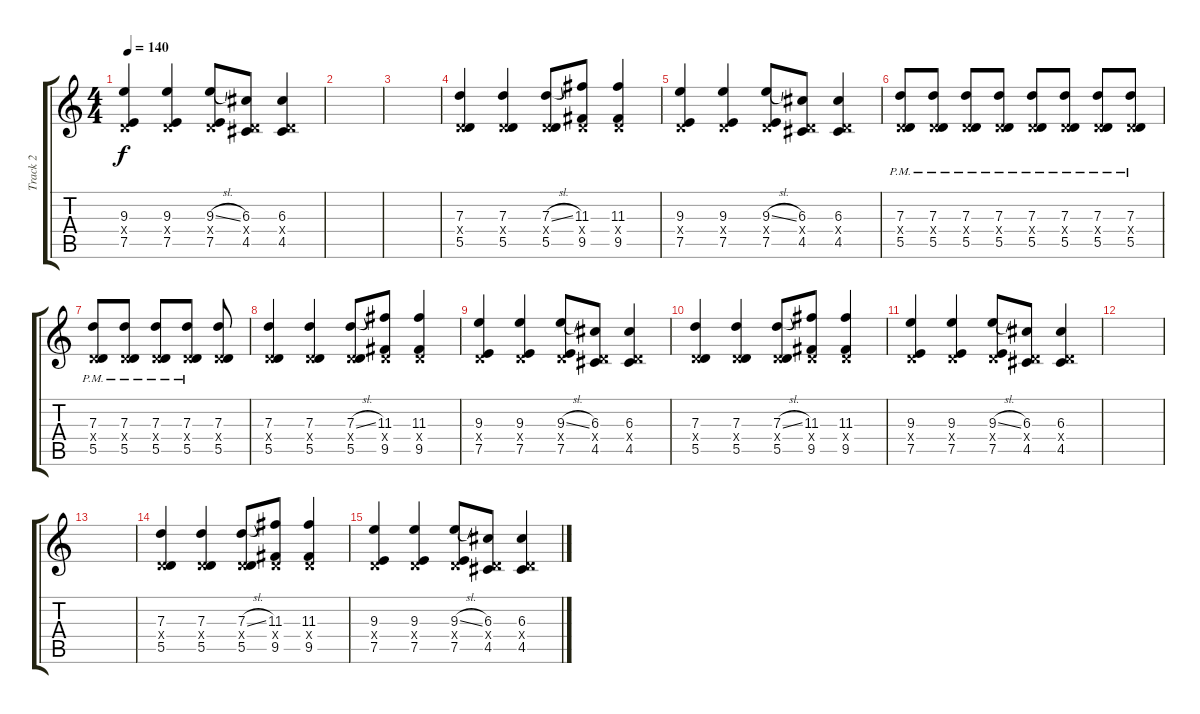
\track ("Track 2" "Track 2") {instrument overdrivenguitar}
\staff {score tabs}
\tuning (E4 B3 G3 D3 A2 E2) {hide}
\ts (4 4)
\tempo 140
\clef g2
\ks c
(9.3 0.4{x} 7.5).4{dy f} (9.3 0.4{x} 7.5).4 (9.3{sl} 0.4{x} 7.5).8 (6.3 0.4{x} 4.5).8 (6.3 0.4{x} 4.5).4 |
|
|
(7.3 0.4{x} 5.5).4 (7.3 0.4{x} 5.5).4 (7.3{sl} 0.4{x} 5.5).8 (11.3 0.4{x} 9.5).8 (11.3 0.4{x} 9.5).4 |
(9.3 0.4{x} 7.5).4 (9.3 0.4{x} 7.5).4 (9.3{sl} 0.4{x} 7.5).8 (6.3 0.4{x} 4.5).8 (6.3 0.4{x} 4.5).4 |
(7.3{pm} 0.4{x} 5.5).8 (7.3{pm} 0.4{x} 5.5).8 (7.3{pm} 0.4{x} 5.5).8 (7.3{pm} 0.4{x} 5.5).8 (7.3{pm} 0.4{x} 5.5).8 (7.3{pm} 0.4{x} 5.5).8 (7.3{pm} 0.4{x} 5.5).8 (7.3{pm} 0.4{x} 5.5).8 |
(7.3{pm} 0.4{x} 5.5).8 (7.3{pm} 0.4{x} 5.5).8 (7.3{pm} 0.4{x} 5.5).8 (7.3{pm} 0.4{x} 5.5).8 (7.3 0.4{x} 5.5).8 |
(7.3 0.4{x} 5.5).4 (7.3 0.4{x} 5.5).4 (7.3{sl} 0.4{x} 5.5).8 (11.3 0.4{x} 9.5).8 (11.3 0.4{x} 9.5).4 |
(9.3 0.4{x} 7.5).4 (9.3 0.4{x} 7.5).4 (9.3{sl} 0.4{x} 7.5).8 (6.3 0.4{x} 4.5).8 (6.3 0.4{x} 4.5).4 |
(7.3 0.4{x} 5.5).4 (7.3 0.4{x} 5.5).4 (7.3{sl} 0.4{x} 5.5).8 (11.3 0.4{x} 9.5).8 (11.3 0.4{x} 9.5).4 |
(9.3 0.4{x} 7.5).4 (9.3 0.4{x} 7.5).4 (9.3{sl} 0.4{x} 7.5).8 (6.3 0.4{x} 4.5).8 (6.3 0.4{x} 4.5).4 |
|
|
(7.3 0.4{x} 5.5).4 (7.3 0.4{x} 5.5).4 (7.3{sl} 0.4{x} 5.5).8 (11.3 0.4{x} 9.5).8 (11.3 0.4{x} 9.5).4 |
(9.3 0.4{x} 7.5).4 (9.3 0.4{x} 7.5).4 (9.3{sl} 0.4{x} 7.5).8 (6.3 0.4{x} 4.5).8 (6.3 0.4{x} 4.5).4
